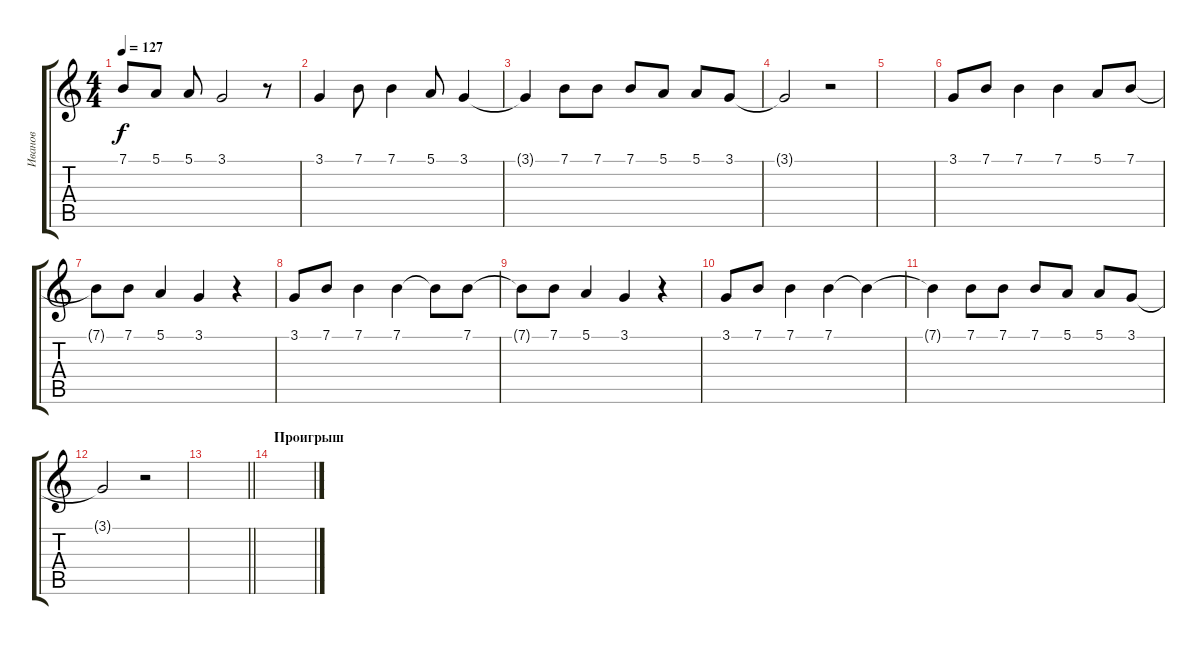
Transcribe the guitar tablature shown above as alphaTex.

\track ("Иванов" "Иванов") {instrument tenorsax}
\staff {score tabs}
\tuning (E4 B3 G3 D3 A2 E2) {hide}
\ts (4 4)
\tempo 127
\clef g2
\ks c
7.1.8{dy f} 5.1.8 5.1.8 3.1.2 r.8 |
3.1.4 7.1.8 7.1.4 5.1.8 3.1.4 |
3.1{t}.4 7.1.8 7.1.8 7.1.8 5.1.8 5.1.8 3.1.8 |
3.1{t}.2 r.2 |
|
3.1.8 7.1.8 7.1.4 7.1.4 5.1.8 7.1.8 |
7.1{t}.8 7.1.8 5.1.4 3.1.4 r.4 |
3.1.8 7.1.8 7.1.4 7.1.4 7.1{t}.8 7.1.8 |
7.1{t}.8 7.1.8 5.1.4 3.1.4 r.4 |
3.1.8 7.1.8 7.1.4 7.1.4 7.1{t}.4 |
7.1{t}.4 7.1.8 7.1.8 7.1.8 5.1.8 5.1.8 3.1.8 |
3.1{t}.2 r.2 |
\barLineRight lightlight
|
\section ("" "Проигрыш")
